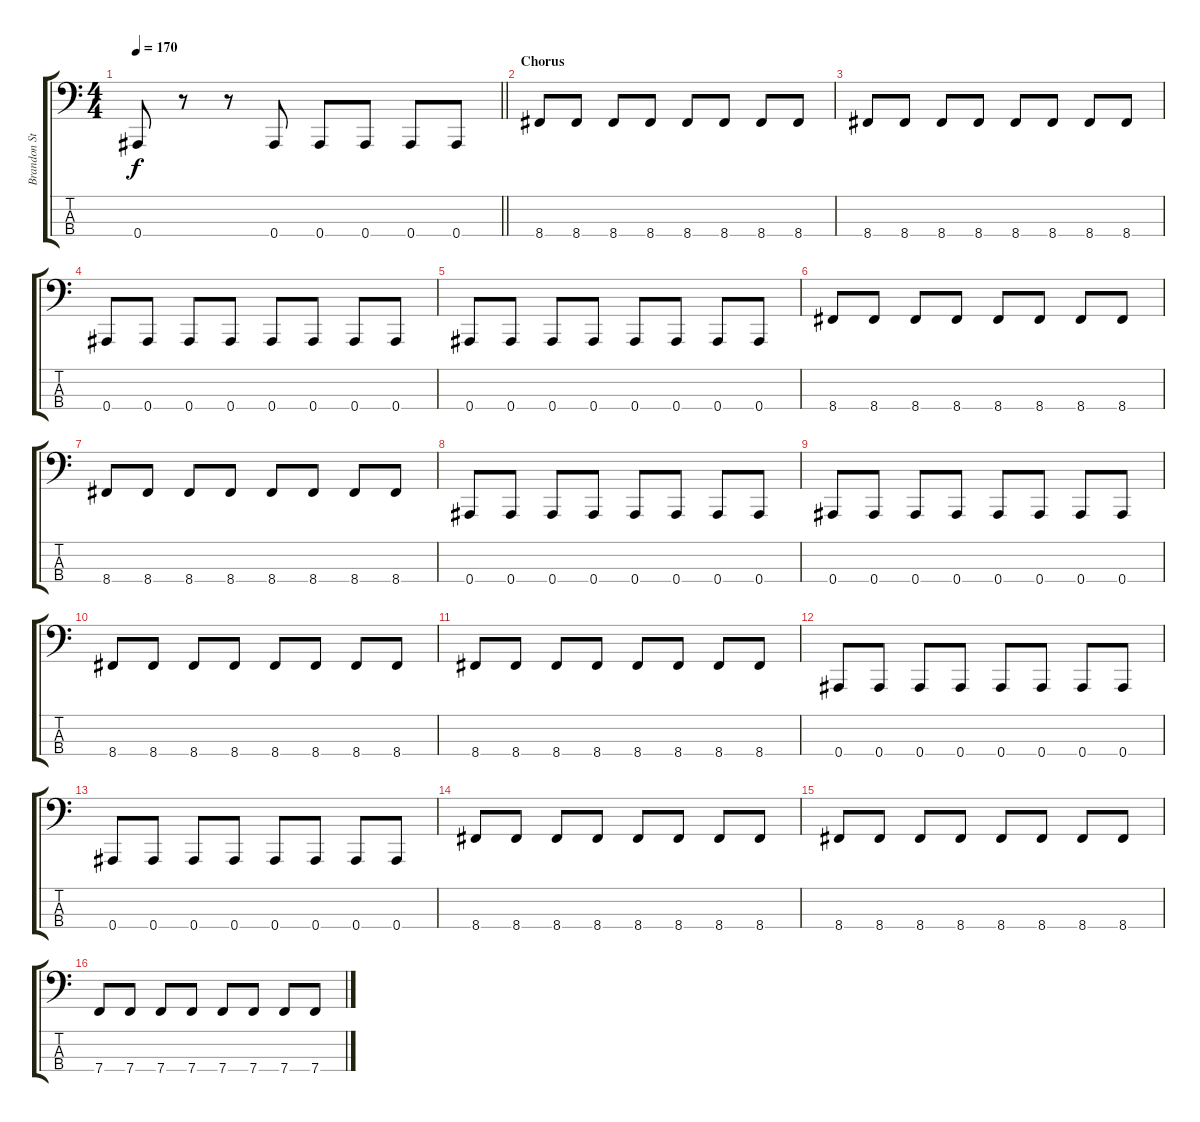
\track ("Brandon Stastny" "Brandon St") {instrument electricbasspick}
\staff {score tabs}
\tuning (Eb2 Bb1 F1 Bb0) {hide}
\ts (4 4)
\tempo 170
\clef f4
\barLineRight lightlight
\ks c
0.4.8{dy f} r.8 r.8 0.4.8 0.4.8 0.4.8 0.4.8 0.4.8 |
\section ("" "Chorus")
8.4.8 8.4.8 8.4.8 8.4.8 8.4.8 8.4.8 8.4.8 8.4.8 |
8.4.8 8.4.8 8.4.8 8.4.8 8.4.8 8.4.8 8.4.8 8.4.8 |
0.4.8 0.4.8 0.4.8 0.4.8 0.4.8 0.4.8 0.4.8 0.4.8 |
0.4.8 0.4.8 0.4.8 0.4.8 0.4.8 0.4.8 0.4.8 0.4.8 |
8.4.8 8.4.8 8.4.8 8.4.8 8.4.8 8.4.8 8.4.8 8.4.8 |
8.4.8 8.4.8 8.4.8 8.4.8 8.4.8 8.4.8 8.4.8 8.4.8 |
0.4.8 0.4.8 0.4.8 0.4.8 0.4.8 0.4.8 0.4.8 0.4.8 |
0.4.8 0.4.8 0.4.8 0.4.8 0.4.8 0.4.8 0.4.8 0.4.8 |
8.4.8 8.4.8 8.4.8 8.4.8 8.4.8 8.4.8 8.4.8 8.4.8 |
8.4.8 8.4.8 8.4.8 8.4.8 8.4.8 8.4.8 8.4.8 8.4.8 |
0.4.8 0.4.8 0.4.8 0.4.8 0.4.8 0.4.8 0.4.8 0.4.8 |
0.4.8 0.4.8 0.4.8 0.4.8 0.4.8 0.4.8 0.4.8 0.4.8 |
8.4.8 8.4.8 8.4.8 8.4.8 8.4.8 8.4.8 8.4.8 8.4.8 |
8.4.8 8.4.8 8.4.8 8.4.8 8.4.8 8.4.8 8.4.8 8.4.8 |
7.4.8 7.4.8 7.4.8 7.4.8 7.4.8 7.4.8 7.4.8 7.4.8
